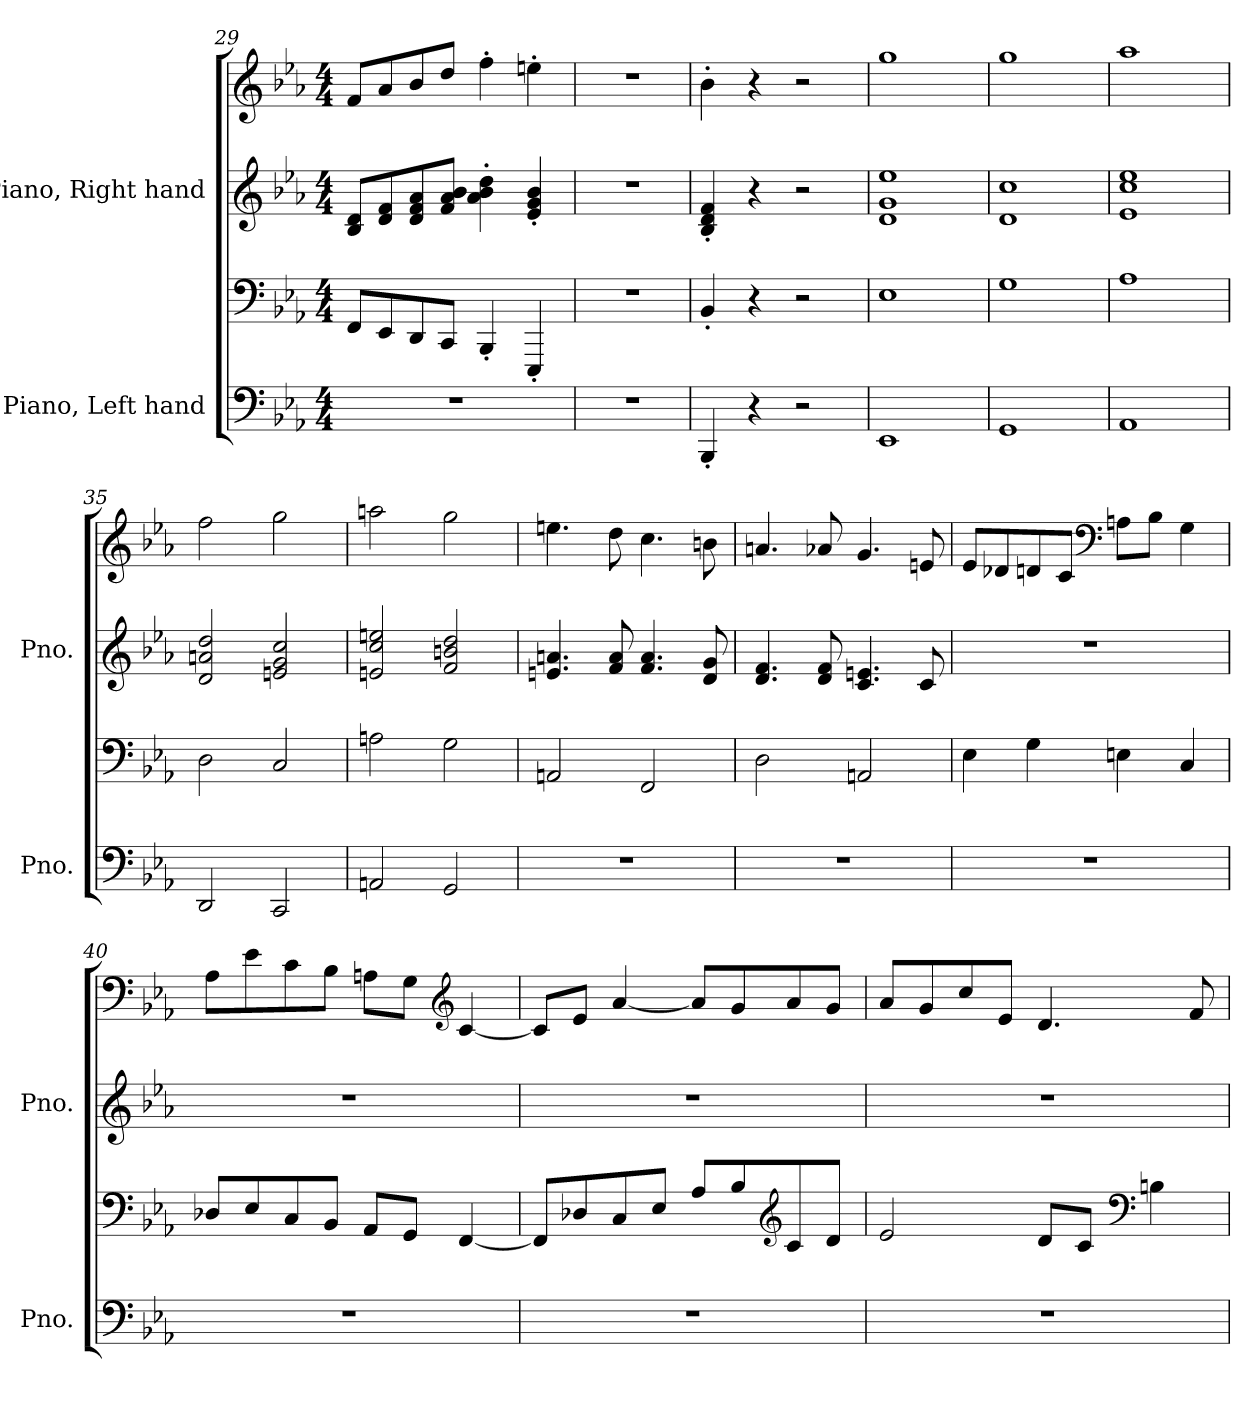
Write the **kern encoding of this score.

**kern	**kern	**kern	**kern
*part2	*part2	*part1	*part1
*staff4	*staff3	*staff2	*staff1
*I"Piano, Left hand	*	*I"Piano, Right hand	*
*I'Pno.	*	*I'Pno.	*
*clefF4	*clefF4	*clefG2	*clefG2
*k[b-e-a-]	*k[b-e-a-]	*k[b-e-a-]	*k[b-e-a-]
*M4/4	*M4/4	*M4/4	*M4/4
=29	=29	=29	=29
1r	8FF/L	8B-/ 8d/L	8f/L
.	8EE-/	8d/ 8f/	8a-/
.	8DD/	8d/ 8f/ 8a-/	8b-/
.	8CC/J	8f/ 8a-/ 8b-/J	8dd/J
.	4BBB-'/	4a-\' 4b-\' 4dd\'	4ff'\
.	4EEE-'/	4e-/' 4g/' 4b-/'	4een'\
=30	=30	=30	=30
1r	1r	1r	1r
=31	=31	=31	=31
4BBB-'/	4BB-'/	4B-/' 4d/' 4f/'	4b-'\
4r	4r	4r	4r
2r	2r	2r	2r
!!LO:LB:g=z
=32	=32	=32	=32
1EE-	1E-	1d 1g 1ee-	1gg
=33	=33	=33	=33
1GG	1G	1d 1cc	1gg
=34	=34	=34	=34
1AA-	1A-	1e- 1cc 1ee-	1aa-
=35	=35	=35	=35
2DD/	2D\	2d/ 2an/ 2dd/	2ff\
2CC/	2C/	2en/ 2g/ 2cc/	2gg\
=36	=36	=36	=36
2AAn/	2An\	2en/ 2cc/ 2een/	2aan\
2GG/	2G\	2f/ 2bn/ 2dd/	2gg\
=37	=37	=37	=37
1r	2AAn/	4.en/ 4.an/	4.een\
.	.	8f/ 8a/	8dd\
.	2FF/	4.f/ 4.a/	4.cc\
.	.	8d/ 8g/	8bn\
=38	=38	=38	=38
1r	2D\	4.d/ 4.f/	4.an/
.	.	8d/ 8f/	8a-X/
.	2AAn/	4.c/ 4.en/	4.g/
.	.	8c/	8en/
!!LO:LB:g=z
=39	=39	=39	=39
1r	4E-\	1r	8e-/L
.	.	.	8d-X/
.	4G\	.	8dn/
.	.	.	8c/J
*	*	*	*clefF4
.	4En\	.	8An\L
.	.	.	8B-\J
.	4C/	.	4G\
=40	=40	=40	=40
1r	8D-X/L	1r	8A-\L
.	8E-/	.	8e-\
.	8C/	.	8c\
.	8BB-/J	.	8B-\J
.	8AA-/L	.	8An\L
.	8GG/J	.	8G\J
*	*	*	*clefG2
.	[4FF/	.	[4c/
=41	=41	=41	=41
1r	8FF/L]	1r	8c/L]
.	8D-X/	.	8e-/J
.	8C/	.	[4a-/
.	8E-/J	.	.
.	8A-/L	.	8a-/L]
.	8B-/	.	8g/
*	*clefG2	*	*
.	8c/	.	8a-/
.	8d/J	.	8g/J
!!LO:PB:g=z
=42	=42	=42	=42
1r	2e-/	1r	8a-/L
.	.	.	8g/
.	.	.	8cc/
.	.	.	8e-/J
.	8d/L	.	4.d/
.	8c/J	.	.
*	*clefF4	*	*
.	4Bn\	.	.
.	.	.	8f/
=	=	=	=
*-	*-	*-	*-
